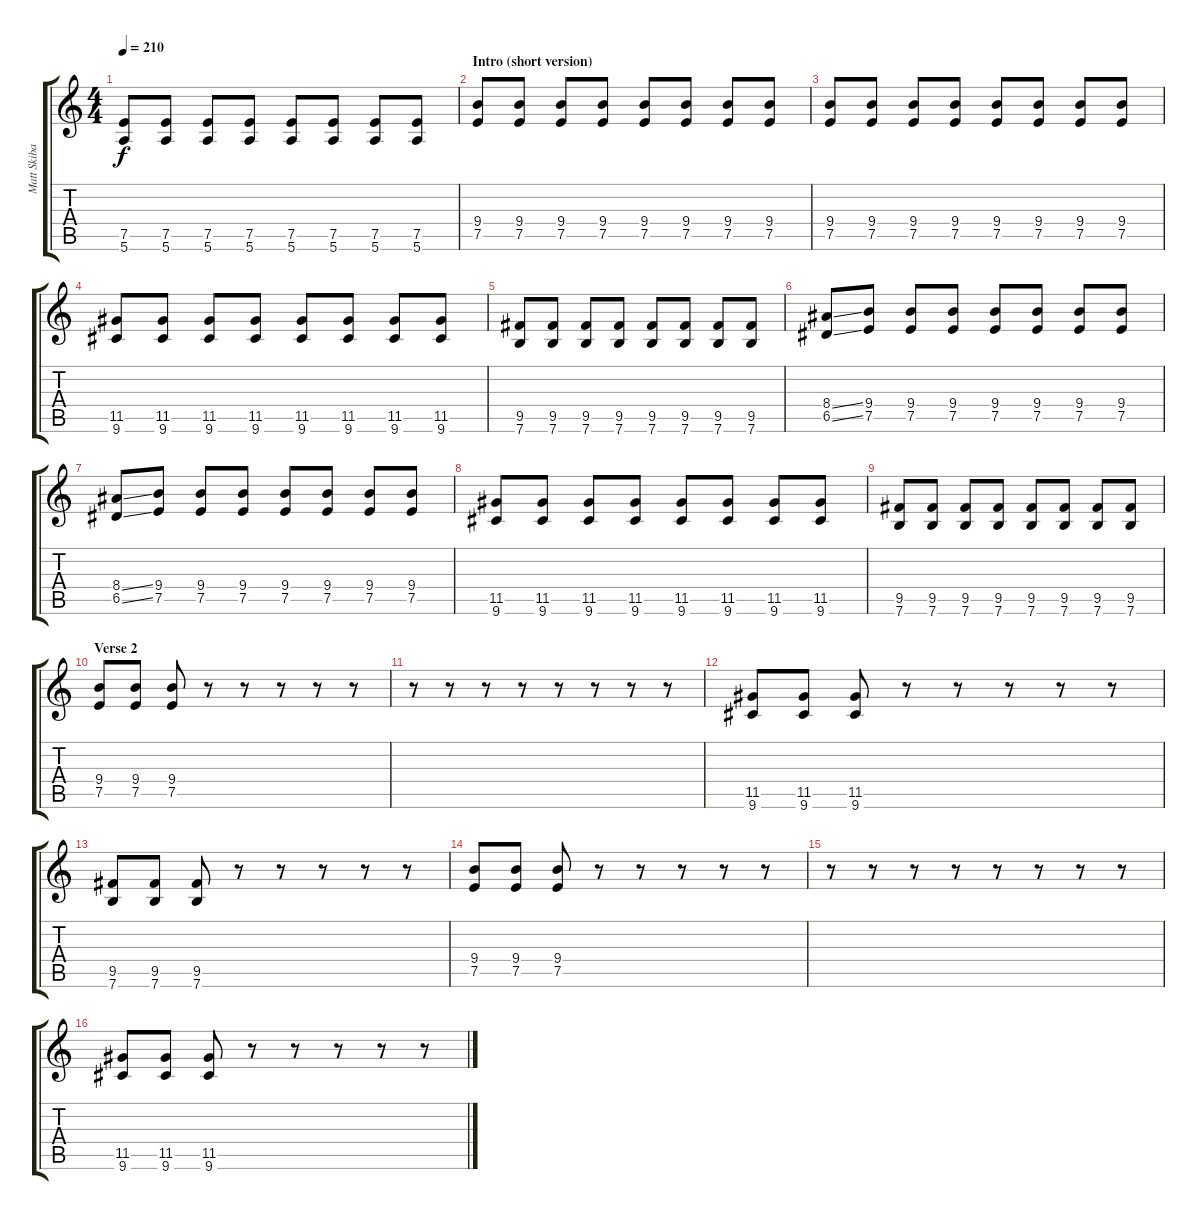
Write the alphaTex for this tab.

\track ("Matt Skiba - Guitar" "Matt Skiba") {instrument distortionguitar}
\staff {score tabs}
\tuning (E4 B3 G3 D3 A2 E2) {hide}
\ts (4 4)
\tempo 210
\clef g2
\ks c
(7.5 5.6).8{dy f} (7.5 5.6).8 (7.5 5.6).8 (7.5 5.6).8 (7.5 5.6).8 (7.5 5.6).8 (7.5 5.6).8 (7.5 5.6).8 |
\section ("" "Intro (short version)")
(9.4 7.5).8 (9.4 7.5).8 (9.4 7.5).8 (9.4 7.5).8 (9.4 7.5).8 (9.4 7.5).8 (9.4 7.5).8 (9.4 7.5).8 |
(9.4 7.5).8 (9.4 7.5).8 (9.4 7.5).8 (9.4 7.5).8 (9.4 7.5).8 (9.4 7.5).8 (9.4 7.5).8 (9.4 7.5).8 |
(11.5 9.6).8 (11.5 9.6).8 (11.5 9.6).8 (11.5 9.6).8 (11.5 9.6).8 (11.5 9.6).8 (11.5 9.6).8 (11.5 9.6).8 |
(9.5 7.6).8 (9.5 7.6).8 (9.5 7.6).8 (9.5 7.6).8 (9.5 7.6).8 (9.5 7.6).8 (9.5 7.6).8 (9.5 7.6).8 |
(8.4{ss} 6.5{ss}).8 (9.4 7.5).8 (9.4 7.5).8 (9.4 7.5).8 (9.4 7.5).8 (9.4 7.5).8 (9.4 7.5).8 (9.4 7.5).8 |
(8.4{ss} 6.5{ss}).8 (9.4 7.5).8 (9.4 7.5).8 (9.4 7.5).8 (9.4 7.5).8 (9.4 7.5).8 (9.4 7.5).8 (9.4 7.5).8 |
(11.5 9.6).8 (11.5 9.6).8 (11.5 9.6).8 (11.5 9.6).8 (11.5 9.6).8 (11.5 9.6).8 (11.5 9.6).8 (11.5 9.6).8 |
(9.5 7.6).8 (9.5 7.6).8 (9.5 7.6).8 (9.5 7.6).8 (9.5 7.6).8 (9.5 7.6).8 (9.5 7.6).8 (9.5 7.6).8 |
\section ("" "Verse 2")
(9.4 7.5).8 (9.4 7.5).8 (9.4 7.5).8 r.8 r.8 r.8 r.8 r.8 |
r.8 r.8 r.8 r.8 r.8 r.8 r.8 r.8 |
(11.5 9.6).8 (11.5 9.6).8 (11.5 9.6).8 r.8 r.8 r.8 r.8 r.8 |
(9.5 7.6).8 (9.5 7.6).8 (9.5 7.6).8 r.8 r.8 r.8 r.8 r.8 |
(9.4 7.5).8 (9.4 7.5).8 (9.4 7.5).8 r.8 r.8 r.8 r.8 r.8 |
r.8 r.8 r.8 r.8 r.8 r.8 r.8 r.8 |
(11.5 9.6).8 (11.5 9.6).8 (11.5 9.6).8 r.8 r.8 r.8 r.8 r.8
